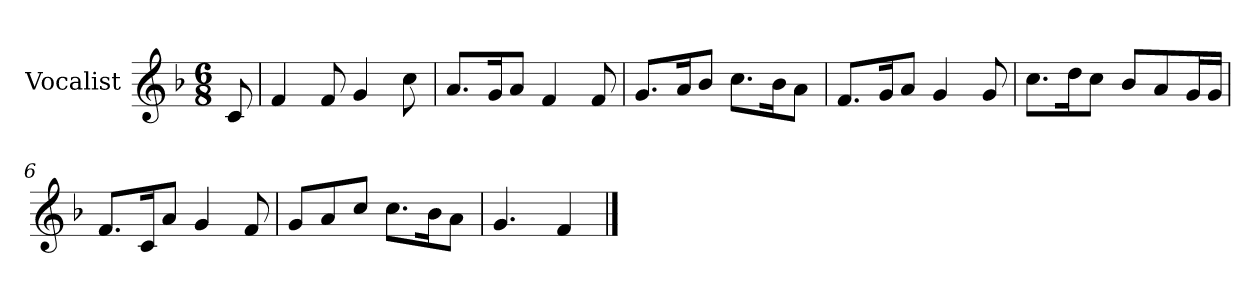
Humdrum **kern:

**kern
*part1
*staff1
*I"Vocalist
*k[b-]
*F:
*M6/8
=
8c
=1
4f
8f
4g
8cc
=2
8.aL
16gK
8aJ
4f
8f
=3
8.gL
16aK
8b-J
8.ccL
16b-K
8aJ
=4
8.fL
16gK
8aJ
4g
8g
=5
8.ccL
16ddK
8ccJ
8b-L
8a
16gL
16gJJ
=6
8.fL
16cK
8aJ
4g
8f
=7
8gL
8a
8ccJ
8.ccL
16b-K
8aJ
=8
4.g
4f
==
*-
